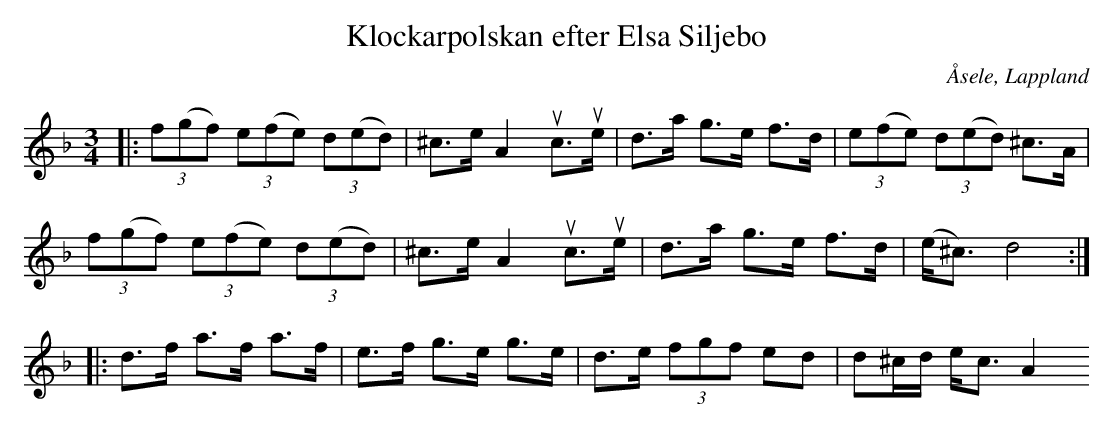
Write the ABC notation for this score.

X:1
T:Klockarpolskan efter Elsa Siljebo
O:Åsele, Lappland
M:3/4
L:1/8
K:Dm
|: (3f(gf) (3e(fe) (3d(ed) | ^c>e A2 uc>ue | d>a g>e f>d | (3e(fe) (3d(ed) ^c>A |
(3f(gf) (3e(fe) (3d(ed) | ^c>e A2 uc>ue | d>a g>e f>d | (e<^c) d4 :|
|:d>f a>f a>f | e>f g>e g>e | d>e (3fgf ed | d^c/d/ e<c A2
